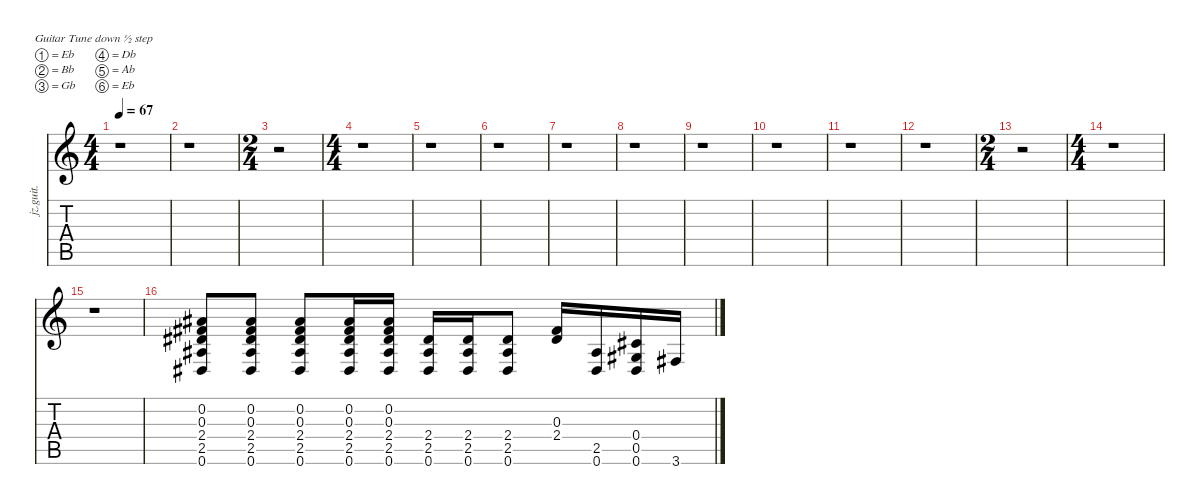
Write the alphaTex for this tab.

\defaultSystemsLayout 4
\hideDynamics
\bracketExtendMode nobrackets
\otherSystemsTrackNameOrientation horizontal
\track ("Jimi Hendrix" "jz.guit.") {instrument electricguitarjazz}
\staff {score tabs}
\tuning (Eb4 Bb3 Gb3 Db3 Ab2 Eb2)
\ts (4 4)
\tempo 67
\clef g2
\ks c
r.1{dy f} |
r.1 |
\ts (2 4)
r.2 |
\ts (4 4)
r.1 |
r.1 |
r.1 |
r.1 |
r.1 |
r.1 |
r.1 |
r.1 |
r.1 |
\ts (2 4)
r.2 |
\ts (4 4)
r.1 |
r.1 |
(0.2{acc #} 0.3{acc #} 2.4{acc #} 2.5{acc #} 0.6{acc #}).8 (0.2{acc #} 0.3{acc #} 2.4{acc #} 2.5{acc #} 0.6{acc #}).8 (0.2{acc #} 0.3{acc #} 2.4{acc #} 2.5{acc #} 0.6{acc #}).8 (0.2{acc #} 0.3{acc #} 2.4{acc #} 2.5{acc #} 0.6{acc #}).16 (0.2{acc #} 0.3{acc #} 2.4{acc #} 2.5{acc #} 0.6{acc #}).16 (2.4{acc #} 2.5{acc #} 0.6{acc #}).16 (2.4{acc #} 2.5{acc #} 0.6{acc #}).16 (2.4{acc #} 2.5{acc #} 0.6{acc #}).8 (0.3{acc #} 2.4{acc #}).16 (2.5{acc #} 0.6{acc #}).16 (0.4{acc #} 0.5{acc #} 0.6{acc #}).16 3.6{acc #}.16
